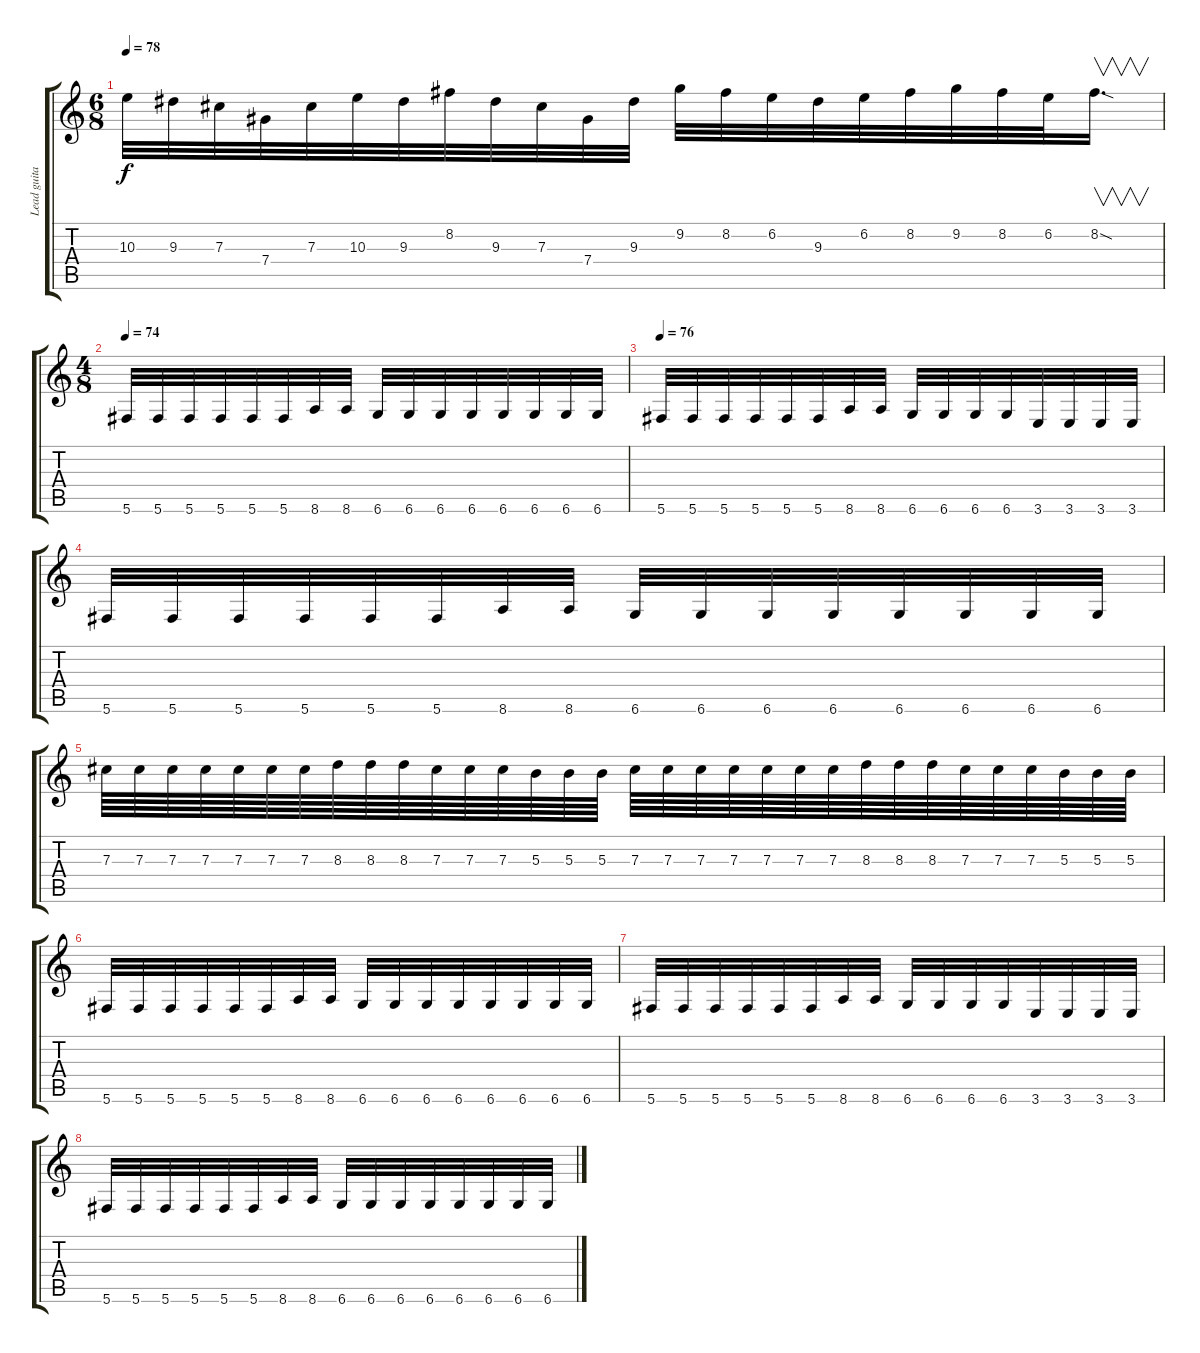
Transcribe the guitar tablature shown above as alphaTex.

\track ("Lead guitar" "Lead guita") {instrument overdrivenguitar}
\staff {score tabs}
\tuning (Eb4 Bb3 Gb3 Db3 Ab2 Db2) {hide}
\ts (6 8)
\tempo 78
\clef g2
\ks c
10.3.32{dy f} 9.3.32 7.3.32 7.4.32 7.3.32 10.3.32 9.3.32 8.2.32 9.3.32 7.3.32 7.4.32 9.3.32 9.2.32 8.2.32 6.2.32 9.3.32 6.2.32 8.2.32 9.2.32 8.2.32 6.2.32 8.2{sod}.16{v d} |
\ts (4 8)
\tempo 74
5.6.32 5.6.32 5.6.32 5.6.32 5.6.32 5.6.32 8.6.32 8.6.32 6.6.32 6.6.32 6.6.32 6.6.32 6.6.32 6.6.32 6.6.32 6.6.32 |
\tempo 76
5.6.32 5.6.32 5.6.32 5.6.32 5.6.32 5.6.32 8.6.32 8.6.32 6.6.32 6.6.32 6.6.32 6.6.32 3.6.32 3.6.32 3.6.32 3.6.32 |
5.6.32 5.6.32 5.6.32 5.6.32 5.6.32 5.6.32 8.6.32 8.6.32 6.6.32 6.6.32 6.6.32 6.6.32 6.6.32 6.6.32 6.6.32 6.6.32 |
7.3.64 7.3.64 7.3.64 7.3.64 7.3.64 7.3.64 7.3.64 8.3.64 8.3.64 8.3.64 7.3.64 7.3.64 7.3.64 5.3.64 5.3.64 5.3.64 7.3.64 7.3.64 7.3.64 7.3.64 7.3.64 7.3.64 7.3.64 8.3.64 8.3.64 8.3.64 7.3.64 7.3.64 7.3.64 5.3.64 5.3.64 5.3.64 |
5.6.32 5.6.32 5.6.32 5.6.32 5.6.32 5.6.32 8.6.32 8.6.32 6.6.32 6.6.32 6.6.32 6.6.32 6.6.32 6.6.32 6.6.32 6.6.32 |
5.6.32 5.6.32 5.6.32 5.6.32 5.6.32 5.6.32 8.6.32 8.6.32 6.6.32 6.6.32 6.6.32 6.6.32 3.6.32 3.6.32 3.6.32 3.6.32 |
5.6.32 5.6.32 5.6.32 5.6.32 5.6.32 5.6.32 8.6.32 8.6.32 6.6.32 6.6.32 6.6.32 6.6.32 6.6.32 6.6.32 6.6.32 6.6.32
